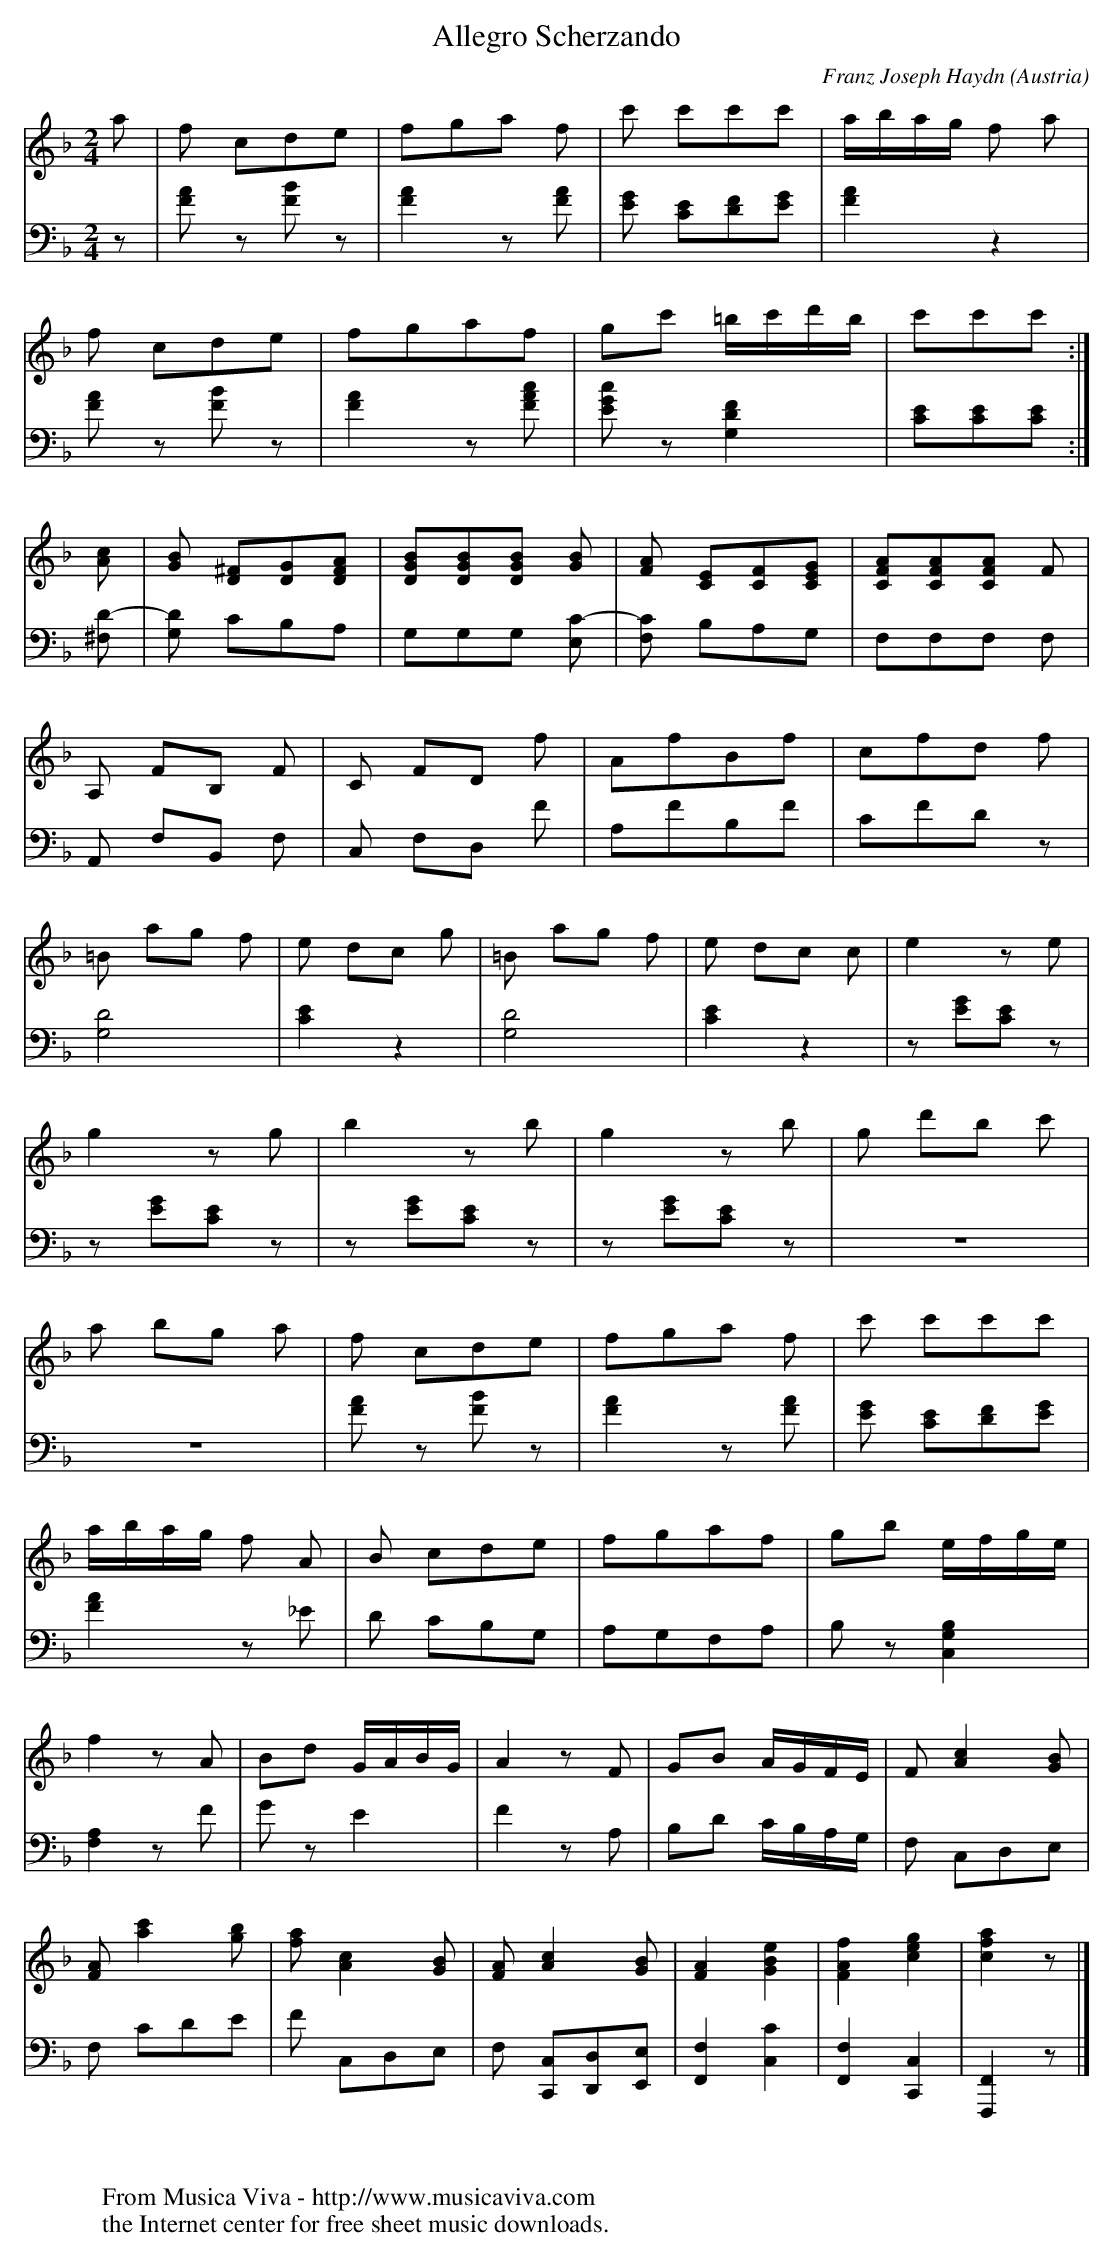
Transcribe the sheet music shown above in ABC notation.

X:1
T:Allegro Scherzando
C:Franz Joseph Haydn
O:Austria
V:1 Program 1 0 %Piano
V:2 Program 1 0 bass %Piano
M:2/4
L:1/8
K:F
V:1
a|f cde|fga f| c' c'c'c'|a/b/a/g/ f a|
V:2
z|[FA] z [FB] z|[F2A2] z [FA]|[EG] [CE][DF][EG]|[F2A2]z2|
V:1
f cde|fgaf|gc' =b/c'/d'/b/|c'c'c':|
V:2
[FA] z [FB] z|[F2A2] z [FAc]|[EGc] z [G,2D2F2]|[CE][CE][CE]:|
V:1
[Ac]|[GB] [D^F][DG][DFA]|[DGB][DGB][DGB] [BG]|[FA] [CE][CF][CEG]|[CFA][CFA][CFA] F|
V:2
[^F,D-]|[DG,] CB,A,|G,G,G, [E,C-]|[CF,] B,A,G,|F,F,F, F,|
V:1
A, FB, F|C FD f|AfBf|cfd f|
V:2
A,, F,B,, F,|C, F,D, F|A,FB,F|CFD z|
V:1
=B ag f|e dc g|=B ag f|e dc c|e2 z e|
V:2
[G,4D4]|[C2E2]z2|[G,4D4]|[C2E2]z2|z [EG][CE] z|
V:1
g2 z g|b2 z b|g2 z b|g d'b c'|
V:2
z [EG][CE] z|z [EG][CE] z|z [EG][CE] z|z4|
V:1
a bg a|f cde|fga f|c' c'c'c'|
V:2
z4|[FA] z [FB] z|[F2A2] z [FA]|[EG] [CE][DF][EG]|
V:1
a/b/a/g/ f A|B cde|fgaf|gb e/f/g/e/|
V:2
[F2A2] z _E|D CB,G,|A,G,F,A,|B, z [C,2G,2B,2]|
V:1
f2 z A|Bd G/A/B/G/|A2 z F|GB A/G/F/E/|F[A2c2][GB]|
V:2
[F,2A,2] z F|G z E2|F2 z A,|B,D C/B,/A,/G,/|F, C,D,E,|
V:1
[FA][a2c'2][gb]|[fa][A2c2][GB]|[FA][A2c2][BG] |[F2A2][G2B2e2]|[F2A2f2][c2e2g2]|[c2f2a2]z|]
V:2
F, CDE|F C,D,E,|F, [C,,C,][D,,D,][E,,E,]|[F,,2F,2][C,2C2]|[F,,2F,2][C,2C,,2]|[F,,,2F,,2]z|]
W:
W:
W:  From Musica Viva - http://www.musicaviva.com
W:  the Internet center for free sheet music downloads.
